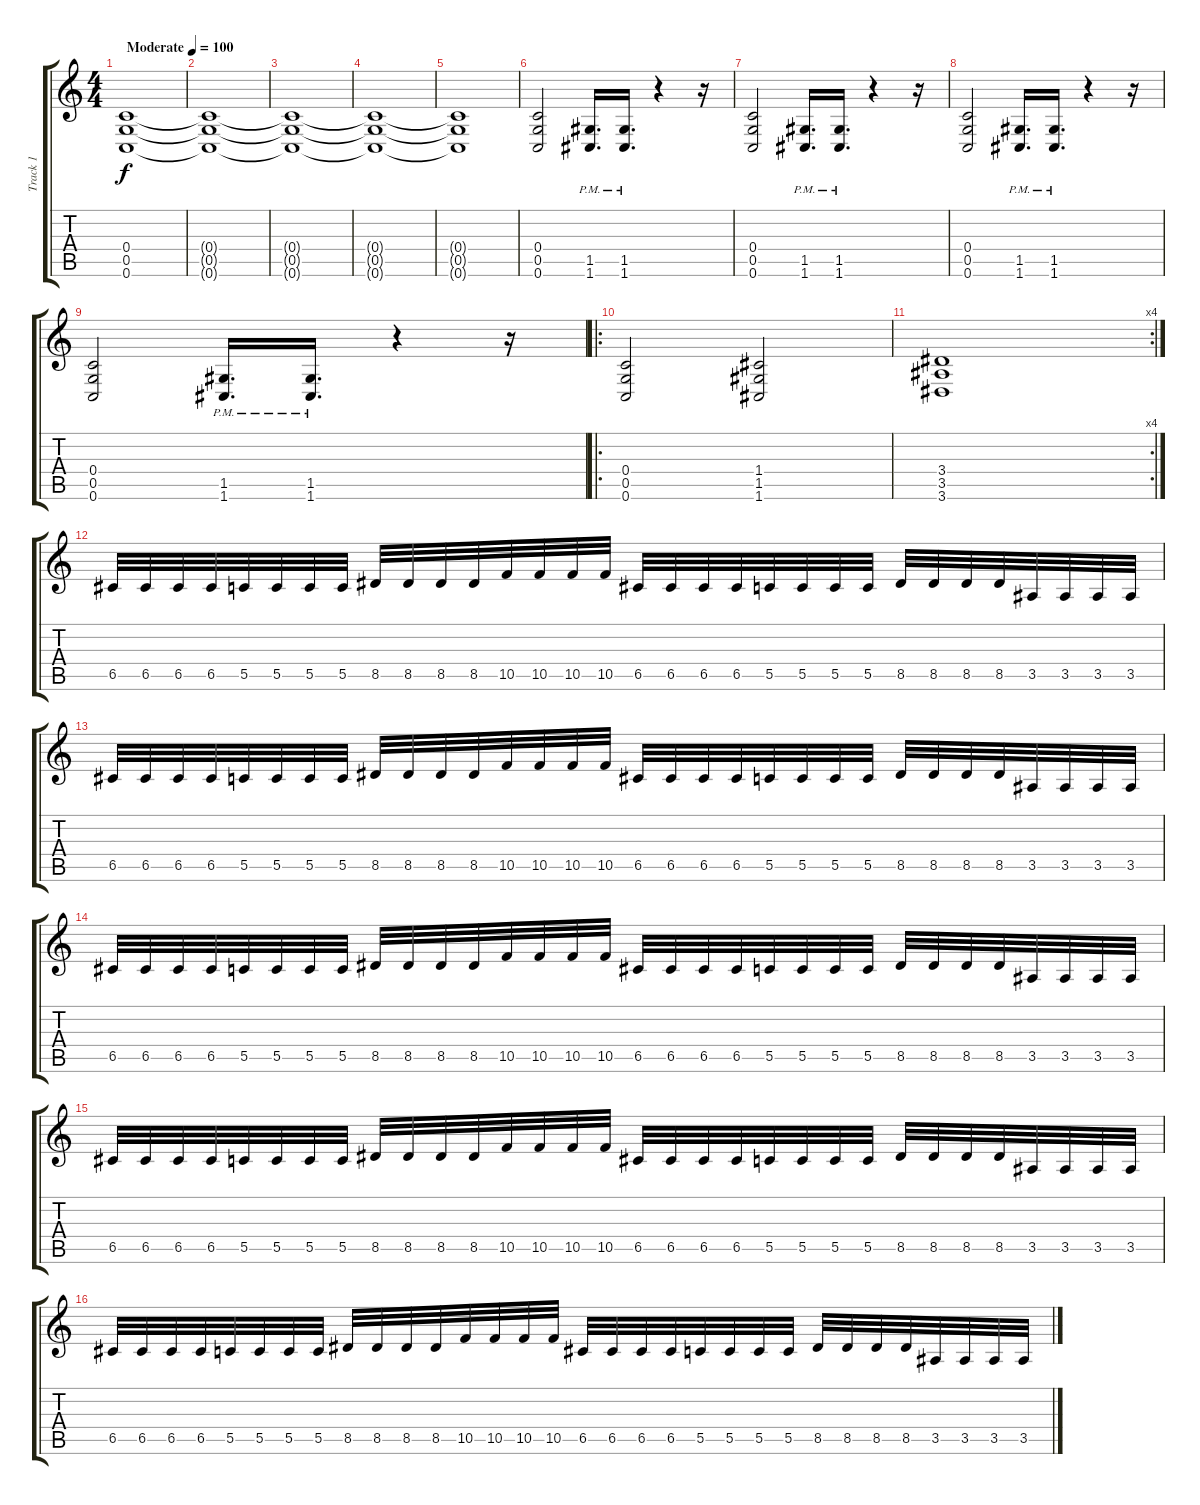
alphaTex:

\track ("Track 1" "Track 1") {instrument distortionguitar}
\staff {score tabs}
\tuning (D4 A3 F3 C3 G2 C2) {hide}
\ts (4 4)
\tempo (100 "Moderate")
\tempo 98
\tempo (100 "Moderate")
\clef g2
\ks c
(0.4 0.5 0.6).1{dy f instrument distortionguitar} |
(0.4{t} 0.5{t} 0.6{t}).1 |
(0.4{t} 0.5{t} 0.6{t}).1 |
(0.4{t} 0.5{t} 0.6{t}).1 |
(0.4{t} 0.5{t} 0.6{t}).1 |
(0.4 0.5 0.6).2 (1.5{pm} 1.6{pm}).16{d} (1.5{pm} 1.6{pm}).16{d} r.4 r.16 |
(0.4 0.5 0.6).2 (1.5{pm} 1.6{pm}).16{d} (1.5{pm} 1.6{pm}).16{d} r.4 r.16 |
(0.4 0.5 0.6).2 (1.5{pm} 1.6{pm}).16{d} (1.5{pm} 1.6{pm}).16{d} r.4 r.16 |
(0.4 0.5 0.6).2 (1.5{pm} 1.6{pm}).16{d} (1.5{pm} 1.6{pm}).16{d} r.4 r.16 |
\ro
(0.4 0.5 0.6).2 (1.4 1.5 1.6).2 |
\rc 4
(3.4 3.5 3.6).1 |
6.5.32 6.5.32 6.5.32 6.5.32 5.5.32 5.5.32 5.5.32 5.5.32 8.5.32 8.5.32 8.5.32 8.5.32 10.5.32 10.5.32 10.5.32 10.5.32 6.5.32 6.5.32 6.5.32 6.5.32 5.5.32 5.5.32 5.5.32 5.5.32 8.5.32 8.5.32 8.5.32 8.5.32 3.5.32 3.5.32 3.5.32 3.5.32 |
6.5.32 6.5.32 6.5.32 6.5.32 5.5.32 5.5.32 5.5.32 5.5.32 8.5.32 8.5.32 8.5.32 8.5.32 10.5.32 10.5.32 10.5.32 10.5.32 6.5.32 6.5.32 6.5.32 6.5.32 5.5.32 5.5.32 5.5.32 5.5.32 8.5.32 8.5.32 8.5.32 8.5.32 3.5.32 3.5.32 3.5.32 3.5.32 |
6.5.32 6.5.32 6.5.32 6.5.32 5.5.32 5.5.32 5.5.32 5.5.32 8.5.32 8.5.32 8.5.32 8.5.32 10.5.32 10.5.32 10.5.32 10.5.32 6.5.32 6.5.32 6.5.32 6.5.32 5.5.32 5.5.32 5.5.32 5.5.32 8.5.32 8.5.32 8.5.32 8.5.32 3.5.32 3.5.32 3.5.32 3.5.32 |
6.5.32 6.5.32 6.5.32 6.5.32 5.5.32 5.5.32 5.5.32 5.5.32 8.5.32 8.5.32 8.5.32 8.5.32 10.5.32 10.5.32 10.5.32 10.5.32 6.5.32 6.5.32 6.5.32 6.5.32 5.5.32 5.5.32 5.5.32 5.5.32 8.5.32 8.5.32 8.5.32 8.5.32 3.5.32 3.5.32 3.5.32 3.5.32 |
6.5.32 6.5.32 6.5.32 6.5.32 5.5.32 5.5.32 5.5.32 5.5.32 8.5.32 8.5.32 8.5.32 8.5.32 10.5.32 10.5.32 10.5.32 10.5.32 6.5.32 6.5.32 6.5.32 6.5.32 5.5.32 5.5.32 5.5.32 5.5.32 8.5.32 8.5.32 8.5.32 8.5.32 3.5.32 3.5.32 3.5.32 3.5.32
